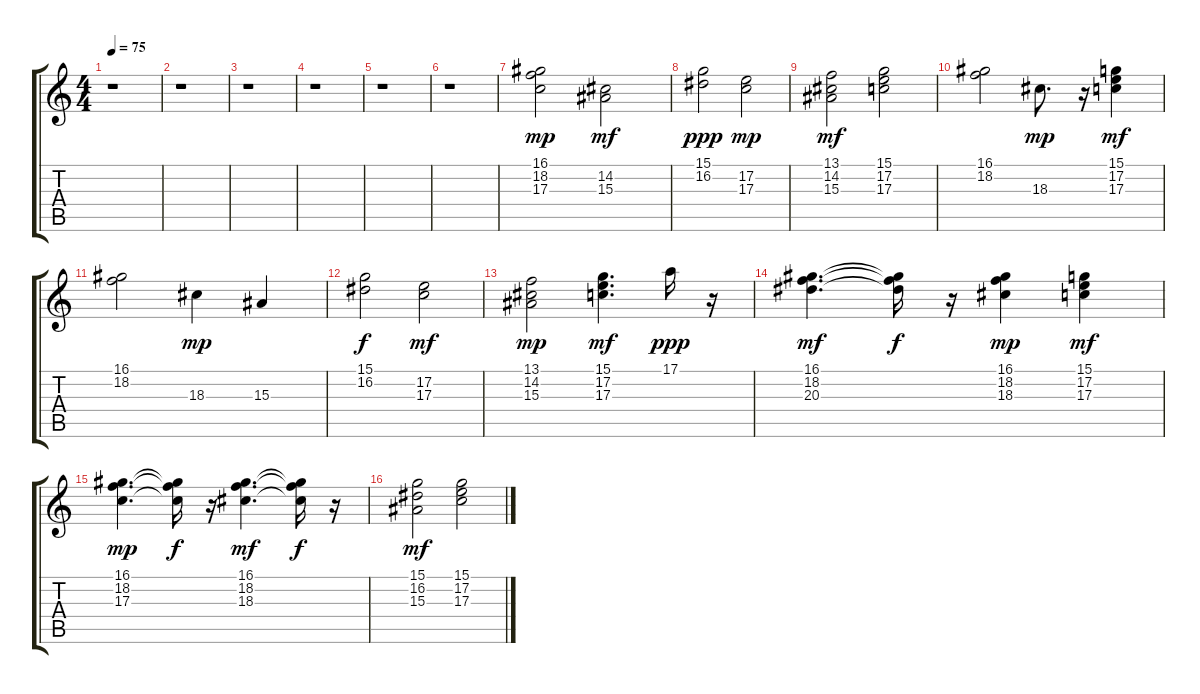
\track "" {instrument rockorgan}
\staff {score tabs}
\tuning (E4 B3 G3 D3 A2 E2) {hide}
\ts (4 4)
\tempo 75
\clef g2
\ks c
r.1{dy f} |
r.1 |
r.1 |
r.1 |
r.1 |
r.1 |
(16.1 18.2 17.3).2{dy mp} (14.2 15.3).2{dy mf} |
(15.1 16.2).2{dy ppp} (17.2 17.3).2{dy mp} |
(13.1 14.2 15.3).2{dy mf} (15.1 17.2 17.3).2 |
(16.1 18.2).2 18.3.8{d dy mp} r.16 (15.1 17.2 17.3).4{dy mf} |
(16.1 18.2).2 18.3.4{dy mp} 15.3.4 |
(15.1 16.2).2{dy f} (17.2 17.3).2{dy mf} |
(13.1 14.2 15.3).2{dy mp} (15.1 17.2 17.3).4{d dy mf} 17.1.16{dy ppp} r.16 |
(16.1 18.2 20.3).4{d dy mf} (16.1{t} 18.2{t} 20.3{t}).16{dy f} r.16 (16.1 18.2 18.3).4{dy mp} (15.1 17.2 17.3).4{dy mf} |
(16.1 18.2 17.3).4{d dy mp} (16.1{t} 18.2{t} 17.3{t}).16{dy f} r.16 (16.1 18.2 18.3).4{d dy mf} (16.1{t} 18.2{t} 18.3{t}).16{dy f} r.16 |
(15.1 16.2 15.3).2{dy mf} (15.1 17.2 17.3).2
